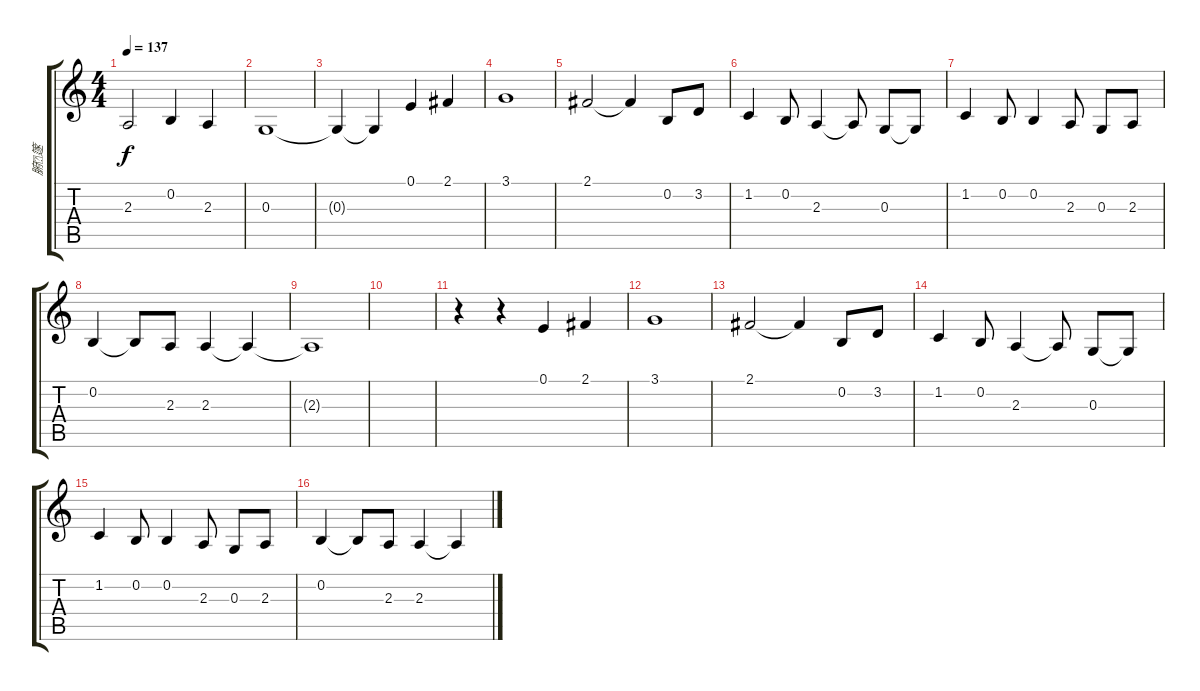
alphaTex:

\track ("腑篴" "腑篴") {instrument flute}
\staff {score tabs}
\tuning (E4 B3 G3 D3 A2 E2) {hide}
\ts (4 4)
\tempo 137
\clef g2
\ks c
2.3{t}.2{dy f} 0.2.4 2.3.4 |
0.3.1 |
0.3{t}.4 0.3{t}.4 0.1.4 2.1.4 |
3.1.1 |
2.1.2 2.1{t}.4 0.2.8 3.2.8 |
1.2.4 0.2.8 2.3.4 2.3{t}.8 0.3.8 0.3{t}.8 |
1.2.4 0.2.8 0.2.4 2.3.8 0.3.8 2.3.8 |
0.2.4 0.2{t}.8 2.3.8 2.3.4 2.3{t}.4 |
2.3{t}.1 |
|
r.4 r.4 0.1.4 2.1.4 |
3.1.1 |
2.1.2 2.1{t}.4 0.2.8 3.2.8 |
1.2.4 0.2.8 2.3.4 2.3{t}.8 0.3.8 0.3{t}.8 |
1.2.4 0.2.8 0.2.4 2.3.8 0.3.8 2.3.8 |
0.2.4 0.2{t}.8 2.3.8 2.3.4 2.3{t}.4
